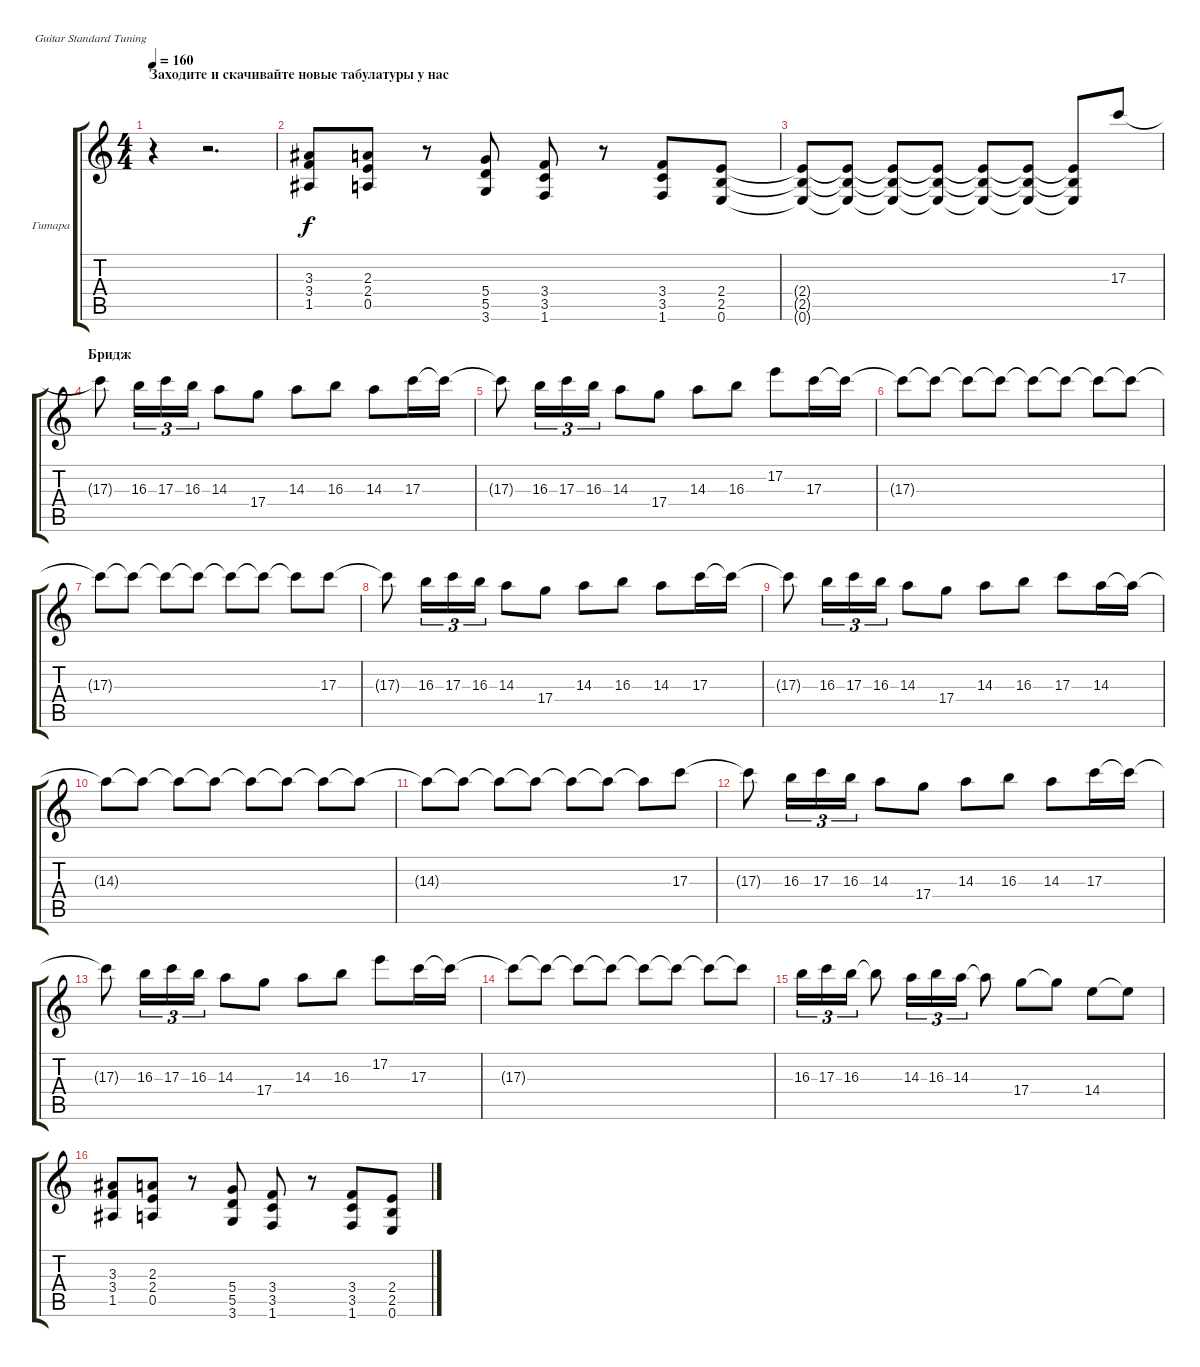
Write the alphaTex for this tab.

\bracketExtendMode groupsimilarinstruments
\firstSystemTrackNameOrientation horizontal
\otherSystemsTrackNameOrientation horizontal
\track ("Владимир Холстинин" "Гитара") {instrument distortionguitar}
\staff {score tabs}
\tuning (E4 B3 G3 D3 A2 E2)
\ts (4 4)
\section ("" "Заходите и скачивайте новые табулатуры у нас")
\tempo 160
\clef g2
\ks c
r.4{dy f instrument distortionguitar} r.2{d} |
(3.3 3.4 1.5).8 (2.3 2.4 0.5).8 r.8 (5.4 5.5 3.6).8 (3.4 3.5 1.6).8 r.8 (3.4 3.5 1.6).8 (2.4 2.5 0.6).8 |
(2.4{t} 2.5{t} 0.6{t}).8 (2.4{t} 2.5{t} 0.6{t}).8 (2.4{t} 2.5{t} 0.6{t}).8 (2.4{t} 2.5{t} 0.6{t}).8 (2.4{t} 2.5{t} 0.6{t}).8 (2.4{t} 2.5{t} 0.6{t}).8 (2.4{t} 2.5{t} 0.6{t}).8 17.3.8 |
\section ("" "Бридж")
17.3{t}.8 16.3.16{tu (3 2)} 17.3.16{tu (3 2)} 16.3.16{tu (3 2)} 14.3.8 17.4.8 14.3.8 16.3.8 14.3.8 17.3.16 17.3{t}.16 |
17.3{t}.8 16.3.16{tu (3 2)} 17.3.16{tu (3 2)} 16.3.16{tu (3 2)} 14.3.8 17.4.8 14.3.8 16.3.8 17.2.8 17.3.16 17.3{t}.16 |
17.3{t}.8 17.3{t}.8 17.3{t}.8 17.3{t}.8 17.3{t}.8 17.3{t}.8 17.3{t}.8 17.3{t}.8 |
17.3{t}.8 17.3{t}.8 17.3{t}.8 17.3{t}.8 17.3{t}.8 17.3{t}.8 17.3{t}.8 17.3.8 |
17.3{t}.8 16.3.16{tu (3 2)} 17.3.16{tu (3 2)} 16.3.16{tu (3 2)} 14.3.8 17.4.8 14.3.8 16.3.8 14.3.8 17.3.16 17.3{t}.16 |
17.3{t}.8 16.3.16{tu (3 2)} 17.3.16{tu (3 2)} 16.3.16{tu (3 2)} 14.3.8 17.4.8 14.3.8 16.3.8 17.3.8 14.3.16 14.3{t}.16 |
14.3{t}.8 14.3{t}.8 14.3{t}.8 14.3{t}.8 14.3{t}.8 14.3{t}.8 14.3{t}.8 14.3{t}.8 |
14.3{t}.8 14.3{t}.8 14.3{t}.8 14.3{t}.8 14.3{t}.8 14.3{t}.8 14.3{t}.8 17.3.8 |
17.3{t}.8 16.3.16{tu (3 2)} 17.3.16{tu (3 2)} 16.3.16{tu (3 2)} 14.3.8 17.4.8 14.3.8 16.3.8 14.3.8 17.3.16 17.3{t}.16 |
17.3{t}.8 16.3.16{tu (3 2)} 17.3.16{tu (3 2)} 16.3.16{tu (3 2)} 14.3.8 17.4.8 14.3.8 16.3.8 17.2.8 17.3.16 17.3{t}.16 |
17.3{t}.8 17.3{t}.8 17.3{t}.8 17.3{t}.8 17.3{t}.8 17.3{t}.8 17.3{t}.8 17.3{t}.8 |
16.3.16{tu (3 2)} 17.3.16{tu (3 2)} 16.3.16{tu (3 2)} 16.3{t}.8 14.3.16{tu (3 2)} 16.3.16{tu (3 2)} 14.3.16{tu (3 2)} 14.3{t}.8 17.4.8 17.4{t}.8 14.4.8 14.4{t}.8 |
(3.3 3.4 1.5).8 (2.3 2.4 0.5).8 r.8 (5.4 5.5 3.6).8 (3.4 3.5 1.6).8 r.8 (3.4 3.5 1.6).8 (2.4 2.5 0.6).8
